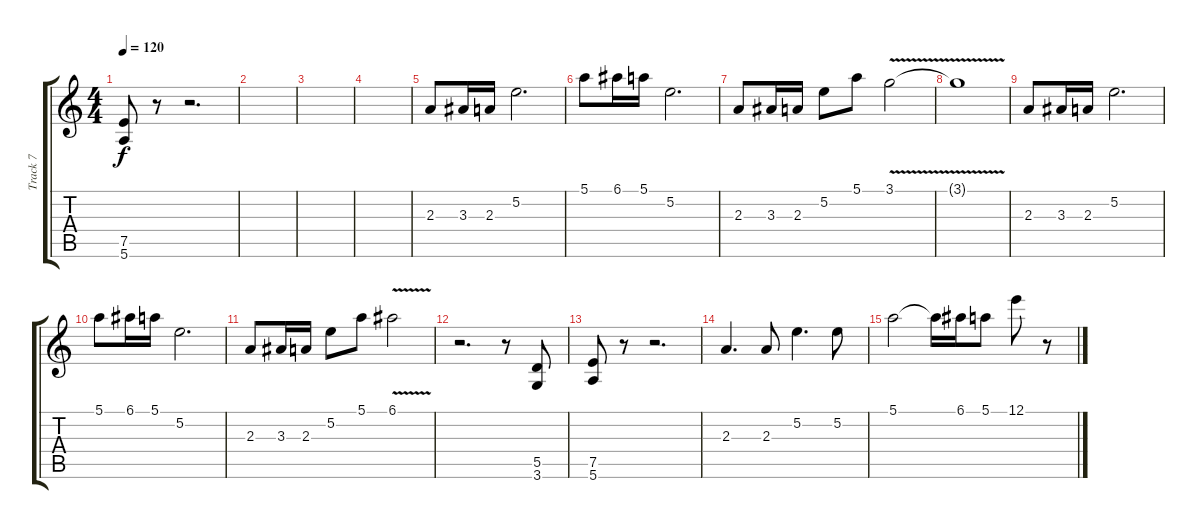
\track ("Track 7" "Track 7") {instrument overdrivenguitar}
\staff {score tabs}
\tuning (E4 B3 G3 D3 A2 E2) {hide}
\ts (4 4)
\tempo 120
\clef g2
\ks c
(7.5 5.6).8{dy f} r.8 r.2{d} |
|
|
|
2.3.8 3.3.16 2.3.16 5.2.2{d} |
5.1.8 6.1.16 5.1.16 5.2.2{d} |
2.3.8 3.3.16 2.3.16 5.2.8 5.1.8 3.1{v}.2 |
3.1{t}.1 |
2.3.8 3.3.16 2.3.16 5.2.2{d} |
5.1.8 6.1.16 5.1.16 5.2.2{d} |
2.3.8 3.3.16 2.3.16 5.2.8 5.1.8 6.1{v}.2 |
r.2{d} r.8 (5.5 3.6).8 |
(7.5 5.6).8 r.8 r.2{d} |
2.3.4{d} 2.3.8 5.2.4{d} 5.2.8 |
5.1.2 5.1{t}.16 6.1.16 5.1.8 12.1.8 r.8
